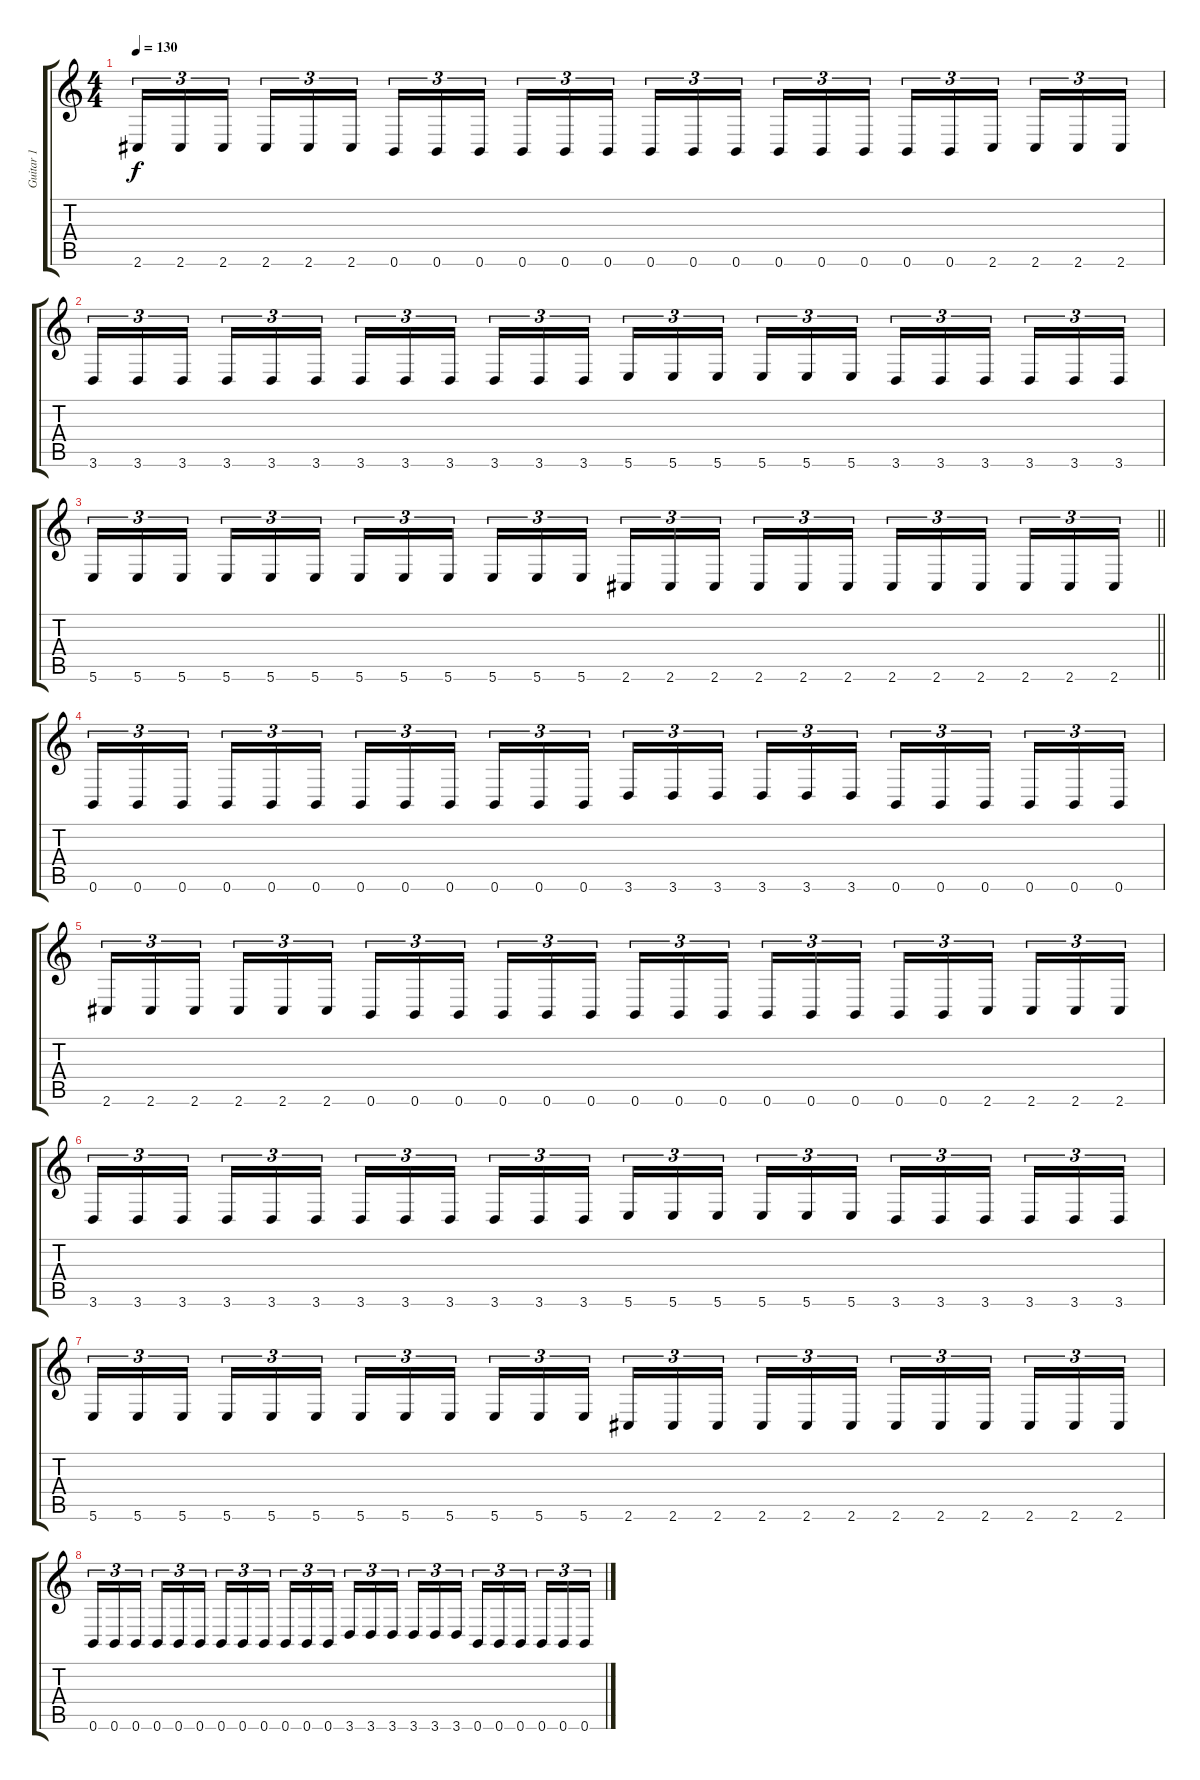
\track ("Guitar 1" "Guitar 1") {instrument distortionguitar}
\staff {score tabs}
\tuning (B3 Gb3 D3 A2 E2 B1) {hide}
\ts (4 4)
\tempo 130
\clef g2
\ks c
2.6.16{tu (3 2) dy f} 2.6.16{tu (3 2)} 2.6.16{tu (3 2)} 2.6.16{tu (3 2)} 2.6.16{tu (3 2)} 2.6.16{tu (3 2)} 0.6.16{tu (3 2)} 0.6.16{tu (3 2)} 0.6.16{tu (3 2)} 0.6.16{tu (3 2)} 0.6.16{tu (3 2)} 0.6.16{tu (3 2)} 0.6.16{tu (3 2)} 0.6.16{tu (3 2)} 0.6.16{tu (3 2)} 0.6.16{tu (3 2)} 0.6.16{tu (3 2)} 0.6.16{tu (3 2)} 0.6.16{tu (3 2)} 0.6.16{tu (3 2)} 2.6.16{tu (3 2)} 2.6.16{tu (3 2)} 2.6.16{tu (3 2)} 2.6.16{tu (3 2)} |
3.6.16{tu (3 2)} 3.6.16{tu (3 2)} 3.6.16{tu (3 2)} 3.6.16{tu (3 2)} 3.6.16{tu (3 2)} 3.6.16{tu (3 2)} 3.6.16{tu (3 2)} 3.6.16{tu (3 2)} 3.6.16{tu (3 2)} 3.6.16{tu (3 2)} 3.6.16{tu (3 2)} 3.6.16{tu (3 2)} 5.6.16{tu (3 2)} 5.6.16{tu (3 2)} 5.6.16{tu (3 2)} 5.6.16{tu (3 2)} 5.6.16{tu (3 2)} 5.6.16{tu (3 2)} 3.6.16{tu (3 2)} 3.6.16{tu (3 2)} 3.6.16{tu (3 2)} 3.6.16{tu (3 2)} 3.6.16{tu (3 2)} 3.6.16{tu (3 2)} |
\barLineRight lightlight
5.6.16{tu (3 2)} 5.6.16{tu (3 2)} 5.6.16{tu (3 2)} 5.6.16{tu (3 2)} 5.6.16{tu (3 2)} 5.6.16{tu (3 2)} 5.6.16{tu (3 2)} 5.6.16{tu (3 2)} 5.6.16{tu (3 2)} 5.6.16{tu (3 2)} 5.6.16{tu (3 2)} 5.6.16{tu (3 2)} 2.6.16{tu (3 2)} 2.6.16{tu (3 2)} 2.6.16{tu (3 2)} 2.6.16{tu (3 2)} 2.6.16{tu (3 2)} 2.6.16{tu (3 2)} 2.6.16{tu (3 2)} 2.6.16{tu (3 2)} 2.6.16{tu (3 2)} 2.6.16{tu (3 2)} 2.6.16{tu (3 2)} 2.6.16{tu (3 2)} |
0.6.16{tu (3 2)} 0.6.16{tu (3 2)} 0.6.16{tu (3 2)} 0.6.16{tu (3 2)} 0.6.16{tu (3 2)} 0.6.16{tu (3 2)} 0.6.16{tu (3 2)} 0.6.16{tu (3 2)} 0.6.16{tu (3 2)} 0.6.16{tu (3 2)} 0.6.16{tu (3 2)} 0.6.16{tu (3 2)} 3.6.16{tu (3 2)} 3.6.16{tu (3 2)} 3.6.16{tu (3 2)} 3.6.16{tu (3 2)} 3.6.16{tu (3 2)} 3.6.16{tu (3 2)} 0.6.16{tu (3 2)} 0.6.16{tu (3 2)} 0.6.16{tu (3 2)} 0.6.16{tu (3 2)} 0.6.16{tu (3 2)} 0.6.16{tu (3 2)} |
2.6.16{tu (3 2)} 2.6.16{tu (3 2)} 2.6.16{tu (3 2)} 2.6.16{tu (3 2)} 2.6.16{tu (3 2)} 2.6.16{tu (3 2)} 0.6.16{tu (3 2)} 0.6.16{tu (3 2)} 0.6.16{tu (3 2)} 0.6.16{tu (3 2)} 0.6.16{tu (3 2)} 0.6.16{tu (3 2)} 0.6.16{tu (3 2)} 0.6.16{tu (3 2)} 0.6.16{tu (3 2)} 0.6.16{tu (3 2)} 0.6.16{tu (3 2)} 0.6.16{tu (3 2)} 0.6.16{tu (3 2)} 0.6.16{tu (3 2)} 2.6.16{tu (3 2)} 2.6.16{tu (3 2)} 2.6.16{tu (3 2)} 2.6.16{tu (3 2)} |
3.6.16{tu (3 2)} 3.6.16{tu (3 2)} 3.6.16{tu (3 2)} 3.6.16{tu (3 2)} 3.6.16{tu (3 2)} 3.6.16{tu (3 2)} 3.6.16{tu (3 2)} 3.6.16{tu (3 2)} 3.6.16{tu (3 2)} 3.6.16{tu (3 2)} 3.6.16{tu (3 2)} 3.6.16{tu (3 2)} 5.6.16{tu (3 2)} 5.6.16{tu (3 2)} 5.6.16{tu (3 2)} 5.6.16{tu (3 2)} 5.6.16{tu (3 2)} 5.6.16{tu (3 2)} 3.6.16{tu (3 2)} 3.6.16{tu (3 2)} 3.6.16{tu (3 2)} 3.6.16{tu (3 2)} 3.6.16{tu (3 2)} 3.6.16{tu (3 2)} |
5.6.16{tu (3 2)} 5.6.16{tu (3 2)} 5.6.16{tu (3 2)} 5.6.16{tu (3 2)} 5.6.16{tu (3 2)} 5.6.16{tu (3 2)} 5.6.16{tu (3 2)} 5.6.16{tu (3 2)} 5.6.16{tu (3 2)} 5.6.16{tu (3 2)} 5.6.16{tu (3 2)} 5.6.16{tu (3 2)} 2.6.16{tu (3 2)} 2.6.16{tu (3 2)} 2.6.16{tu (3 2)} 2.6.16{tu (3 2)} 2.6.16{tu (3 2)} 2.6.16{tu (3 2)} 2.6.16{tu (3 2)} 2.6.16{tu (3 2)} 2.6.16{tu (3 2)} 2.6.16{tu (3 2)} 2.6.16{tu (3 2)} 2.6.16{tu (3 2)} |
0.6.16{tu (3 2)} 0.6.16{tu (3 2)} 0.6.16{tu (3 2)} 0.6.16{tu (3 2)} 0.6.16{tu (3 2)} 0.6.16{tu (3 2)} 0.6.16{tu (3 2)} 0.6.16{tu (3 2)} 0.6.16{tu (3 2)} 0.6.16{tu (3 2)} 0.6.16{tu (3 2)} 0.6.16{tu (3 2)} 3.6.16{tu (3 2)} 3.6.16{tu (3 2)} 3.6.16{tu (3 2)} 3.6.16{tu (3 2)} 3.6.16{tu (3 2)} 3.6.16{tu (3 2)} 0.6.16{tu (3 2)} 0.6.16{tu (3 2)} 0.6.16{tu (3 2)} 0.6.16{tu (3 2)} 0.6.16{tu (3 2)} 0.6.16{tu (3 2)}
